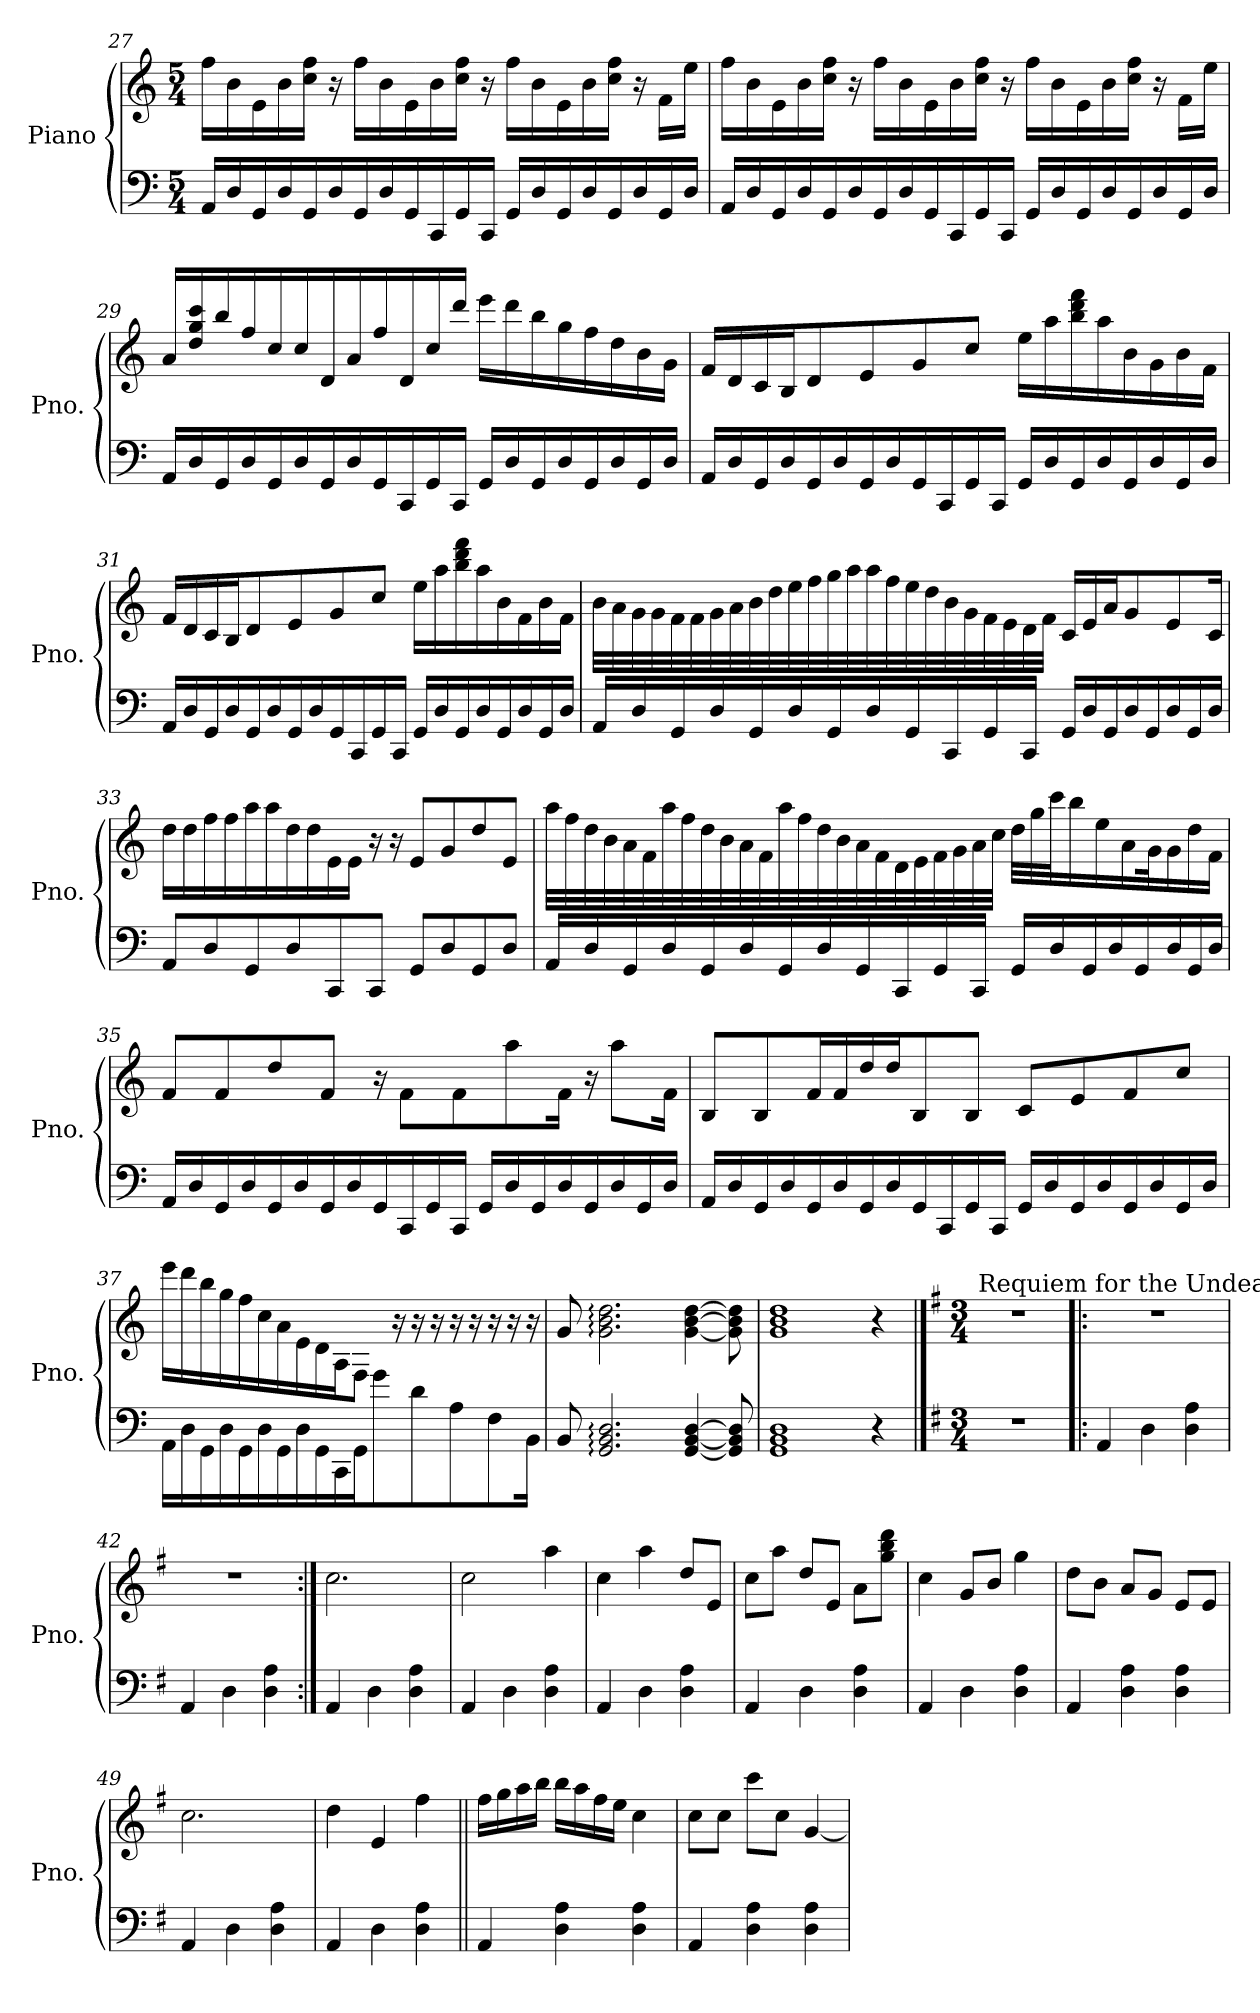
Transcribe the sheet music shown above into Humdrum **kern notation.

**kern	**kern
*part1	*part1
*staff2	*staff1
*I"Piano	*
*I'Pno.	*
!!LO:LB:g=z
*clefF4	*clefG2
*k[]	*k[]
*M5/4	*M5/4
=27	=27
16AA/LL	16ff\LL
16D/	16b\
16GG/	16e\
16D/	16b\
16GG/	16cc\ 16ff\JJ
16D/	16r
16GG/	16ff\LL
16D/	16b\
16GG/	16e\
16CC/	16b\
16GG/	16cc\ 16ff\JJ
16CC/JJ	16r
16GG/LL	16ff\LL
16D/	16b\
16GG/	16e\
16D/	16b\
16GG/	16cc\ 16ff\JJ
16D/	16r
16GG/	16f\LL
16D/JJ	16ee\JJ
=28	=28
16AA/LL	16ff\LL
16D/	16b\
16GG/	16e\
16D/	16b\
16GG/	16cc\ 16ff\JJ
16D/	16r
16GG/	16ff\LL
16D/	16b\
16GG/	16e\
16CC/	16b\
16GG/	16cc\ 16ff\JJ
16CC/JJ	16r
16GG/LL	16ff\LL
16D/	16b\
16GG/	16e\
16D/	16b\
16GG/	16cc\ 16ff\JJ
16D/	16r
16GG/	16f\LL
16D/JJ	16ee\JJ
!!LO:LB:g=z
=29	=29
16AA/LL	16a/LL
16D/	16dd/ 16gg/ 16ccc/
16GG/	16bb/
16D/	16ff/
16GG/	16cc/
16D/	16cc/
16GG/	16d/
16D/	16a/
16GG/	16ff/
16CC/	16d/
16GG/	16cc/
16CC/JJ	16ddd/JJ
16GG/LL	16eee\LL
16D/	16ddd\
16GG/	16bb\
16D/	16gg\
16GG/	16ff\
16D/	16dd\
16GG/	16b\
16D/JJ	16g\JJ
=30	=30
16AA/LL	16f/LL
16D/	16d/
16GG/	16c/
16D/	16B/J
16GG/	8d/
16D/	.
16GG/	8e/
16D/	.
16GG/	8g/
16CC/	.
16GG/	8cc/J
16CC/JJ	.
16GG/LL	16ee\LL
16D/	16aa\
16GG/	16bb\ 16ddd\ 16fff\
16D/	16aa\
16GG/	16b\
16D/	16g\
16GG/	16b\
16D/JJ	16f\JJ
!!LO:PB:g=z
=31	=31
16AA/LL	16f/LL
16D/	16d/
16GG/	16c/
16D/	16B/J
16GG/	8d/
16D/	.
16GG/	8e/
16D/	.
16GG/	8g/
16CC/	.
16GG/	8cc/J
16CC/JJ	.
16GG/LL	16ee\LL
16D/	16aa\
16GG/	16bb\ 16ddd\ 16fff\
16D/	16aa\
16GG/	16b\
16D/	16f\
16GG/	16b\
16D/JJ	16f\JJ
!!LO:LB:g=z
=32	=32
16AA/LL	32b\LLL
.	32a\
16D/	32g\
.	32g\
16GG/	32f\
.	32f\
16D/	32g\
.	32a\
16GG/	32b\
.	32dd\
16D/	32ee\
.	32ff\
16GG/	32gg\
.	32aa\
16D/	32aa\
.	32ff\
16GG/	32ee\
.	32dd\
16CC/	32b\
.	32g\
16GG/	32f\
.	32e\
16CC/JJ	32d\
.	32f\JJJ
16GG/LL	16c/LL
16D/	16e/
16GG/	16a/J
16D/	8g/
16GG/	.
16D/	8e/
16GG/	.
16D/JJ	16c/Jk
=33	=33
8AA/L	16dd\LL
.	16dd\
8D/	16ff\
.	16ff\
8GG/	16aa\
.	16aa\
8D/	16dd\
.	16dd\
8CC/	16e\
.	16e\JJ
8CC/J	16r
.	16r
8GG/L	8e/L
8D/	8g/
8GG/	8dd/
8D/J	8e/J
!!LO:LB:g=z
=34	=34
16AA/LL	32aa\LLL
.	32ff\
16D/	32dd\
.	32b\
16GG/	32a\
.	32f\
16D/	32aa\
.	32ff\
16GG/	32dd\
.	32b\
16D/	32a\
.	32f\
16GG/	32aa\
.	32ff\
16D/	32dd\
.	32b\
16GG/	32a\
.	32f\
16CC/	32d\
.	32e\
16GG/	32f\
.	32g\
16CC/JJ	32a\
.	32cc\JJJ
16GG/LL	32dd\LLL
.	32gg\
16D/	32ccc\J
.	16bb\
16GG/	.
.	16ee\
16D/	.
.	16a\
16GG/	.
.	32g\K
16D/	16g\
16GG/	16dd\
16D/JJ	16f\JJ
!!LO:LB:g=z
=35	=35
*	*MM90
16AA/LL	8f/L
16D/	.
16GG/	8f/
16D/	.
16GG/	8dd/
16D/	.
16GG/	8f/J
16D/	.
16GG/	16r
16CC/	8f\L
16GG/	.
16CC/JJ	8f\
16GG/LL	.
16D/	8aa\
16GG/	.
16D/	16f\Jk
16GG/	16r
16D/	8aa\L
16GG/	.
16D/JJ	16f\Jk
=36	=36
16AA/LL	8B/L
16D/	.
16GG/	8B/
16D/	.
16GG/	16f/L
16D/	16f/
16GG/	16dd/
16D/	16dd/J
16GG/	8B/
16CC/	.
16GG/	8B/J
16CC/JJ	.
16GG/LL	8c/L
16D/	.
16GG/	8e/
16D/	.
16GG/	8f/
16D/	.
16GG/	8cc/J
16D/JJ	.
!!LO:LB:g=z
=37	=37
16AA\LL	16eee\LL
16D\	16ddd\
16GG\	16bb\
16D\	16gg\
16GG\	16ff\
16D\	16cc\
16GG\	16a\
16D\	16e\
16GG\	16d\
16CC\	16A\J
16GG\J	8F\J
8g\	.
.	16r
8d\	16r
.	16r
8A\	16r
.	16r
8F\	16r
.	16r
16BB\Jk	16r
=38	=38
8BB/	8g/
2.GG/: 2.BB/: 2.D/:	2.g\: 2.b\: 2.dd\:
[4GG/ [4BB/ [4D/	[4g\ [4b\ [4dd\
8GG/] 8BB/] 8D/]	8g\] 8b\] 8dd\]
=39	=39
1GG 1BB 1D	1g 1b 1dd
4r	4r
!!LO:PB:g=z
==40	==40
*k[f#]	*k[f#]
*M3/4	*M3/4
*	*MM110
!	!LO:TX:a:t=Requiem for the Undead con Fuoco&colon; Opus II, Movement II
2.r	2.r
=41!|:	=41!|:
4AA/	2.r
4D\	.
4D\ 4A\	.
=42	=42
4AA/	2.r
4D\	.
4D\ 4A\	.
=43:|!	=43:|!
4AA/	2.cc\
4D\	.
4D\ 4A\	.
=44	=44
4AA/	2cc\
4D\	.
4D\ 4A\	4aa\
=45	=45
4AA/	4cc\
4D\	4aa\
4D\ 4A\	8dd/L
.	8e/J
=46	=46
4AA/	8cc\L
.	8aa\J
4D\	8dd/L
.	8e/J
4D\ 4A\	8a\L
.	8gg\ 8bb\ 8ddd\J
=47	=47
4AA/	4cc\
4D\	8g/L
.	8b/J
4D\ 4A\	4gg\
!!LO:LB:g=z
=48	=48
4AA/	8dd\L
.	8b\J
4D\ 4A\	8a/L
.	8g/J
4D\ 4A\	8e/L
.	8e/J
=49	=49
4AA/	2.cc\
4D\	.
4D\ 4A\	.
=50	=50
4AA/	4dd\
4D\	4e/
4D\ 4A\	4ff#\
=51||	=51||
4AA/	16ff#\LL
.	16gg\
.	16aa\
.	16bb\JJ
4D\ 4A\	16bb\LL
.	16aa\
.	16ff#\
.	16ee\JJ
4D\ 4A\	4cc\
=52	=52
4AA/	8cc\L
.	8cc\J
4D\ 4A\	8ccc\L
.	8cc\J
4D\ 4A\	[4g/
=	=
*-	*-
